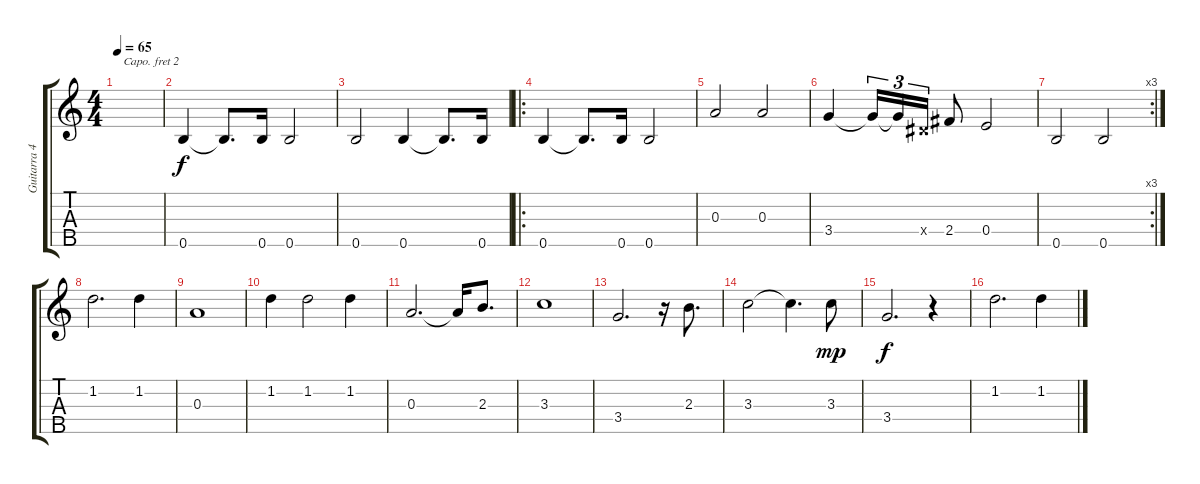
\track ("Guitarra 4 (Guitarra/Bajo)" "Guitarra 4") {instrument acousticguitarnylon}
\staff {score tabs}
\capo 2
\tuning (E4 B3 G3 D3 A2) {hide}
\ts (4 4)
\tempo 65
\clef g2
\ks c
|
0.5.4 0.5{t}.8{d} 0.5.16 0.5.2 |
0.5.2 0.5.4 0.5{t}.8{d} 0.5.16 |
\ro
0.5.4 0.5{t}.8{d} 0.5.16 0.5.2 |
0.3.2 0.3.2 |
3.4.4 3.4{t}.16{tu (3 2)} 3.4{t}.16{tu (3 2)} -1.4{x}.16{tu (3 2)} 2.4.8 0.4.2 |
\rc 3
0.5.2 0.5.2 |
1.2.2{d} 1.2.4 |
0.3.1 |
1.2.4 1.2.2 1.2.4 |
0.3.2{d} 0.3{t}.16 2.3.8{d} |
3.3.1 |
3.4.2{d} r.16 2.3.8{d} |
3.3.2 3.3{t}.4{d} 3.3.8{dy mp} |
3.4.2{d dy f} r.4 |
1.2.2{d} 1.2.4
